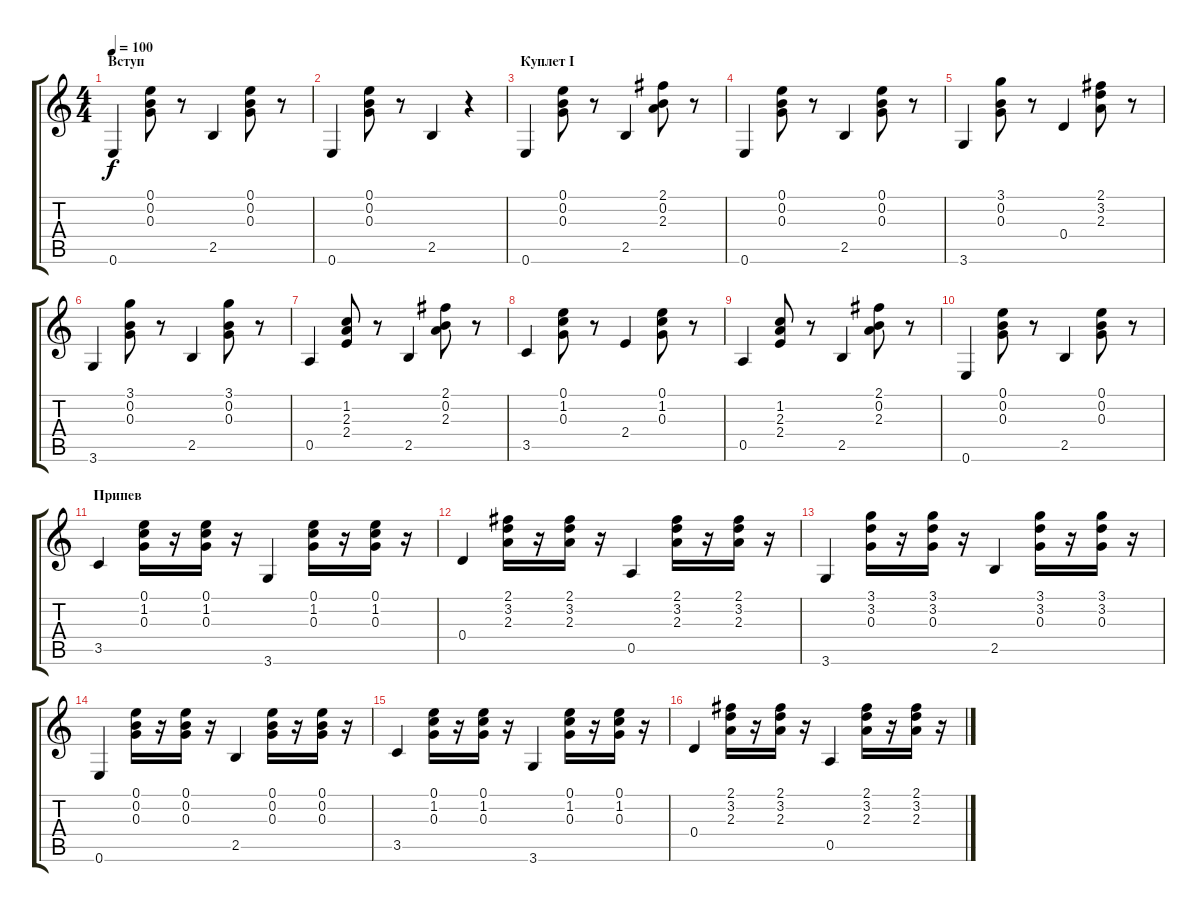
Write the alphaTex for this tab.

\track "" {instrument acousticguitarnylon}
\staff {score tabs}
\tuning (E4 B3 G3 D3 A2 E2) {hide}
\ts (4 4)
\section ("" "Вступ")
\tempo 100
\clef g2
\ks c
0.6.4{dy f instrument acousticguitarnylon} (0.1 0.2 0.3).8 r.8 2.5.4 (0.1 0.2 0.3).8 r.8 |
0.6.4 (0.1 0.2 0.3).8 r.8 2.5.4 r.4 |
\section ("" "Куплет I")
0.6.4 (0.1 0.2 0.3).8 r.8 2.5.4 (2.1 0.2 2.3).8 r.8 |
0.6.4 (0.1 0.2 0.3).8 r.8 2.5.4 (0.1 0.2 0.3).8 r.8 |
3.6.4 (3.1 0.2 0.3).8 r.8 0.4.4 (2.1 3.2 2.3).8 r.8 |
3.6.4 (3.1 0.2 0.3).8 r.8 2.5.4 (3.1 0.2 0.3).8 r.8 |
0.5.4 (1.2 2.3 2.4).8 r.8 2.5.4 (2.1 0.2 2.3).8 r.8 |
3.5.4 (0.1 1.2 0.3).8 r.8 2.4.4 (0.1 1.2 0.3).8 r.8 |
0.5.4 (1.2 2.3 2.4).8 r.8 2.5.4 (2.1 0.2 2.3).8 r.8 |
0.6.4 (0.1 0.2 0.3).8 r.8 2.5.4 (0.1 0.2 0.3).8 r.8 |
\section ("" "Припев")
3.5.4 (0.1 1.2 0.3).16 r.16 (0.1 1.2 0.3).16 r.16 3.6.4 (0.1 1.2 0.3).16 r.16 (0.1 1.2 0.3).16 r.16 |
0.4.4 (2.1 3.2 2.3).16 r.16 (2.1 3.2 2.3).16 r.16 0.5.4 (2.1 3.2 2.3).16 r.16 (2.1 3.2 2.3).16 r.16 |
3.6.4 (3.1 3.2 0.3).16 r.16 (3.1 3.2 0.3).16 r.16 2.5.4 (3.1 3.2 0.3).16 r.16 (3.1 3.2 0.3).16 r.16 |
0.6.4 (0.1 0.2 0.3).16 r.16 (0.1 0.2 0.3).16 r.16 2.5.4 (0.1 0.2 0.3).16 r.16 (0.1 0.2 0.3).16 r.16 |
3.5.4 (0.1 1.2 0.3).16 r.16 (0.1 1.2 0.3).16 r.16 3.6.4 (0.1 1.2 0.3).16 r.16 (0.1 1.2 0.3).16 r.16 |
0.4.4 (2.1 3.2 2.3).16 r.16 (2.1 3.2 2.3).16 r.16 0.5.4 (2.1 3.2 2.3).16 r.16 (2.1 3.2 2.3).16 r.16
